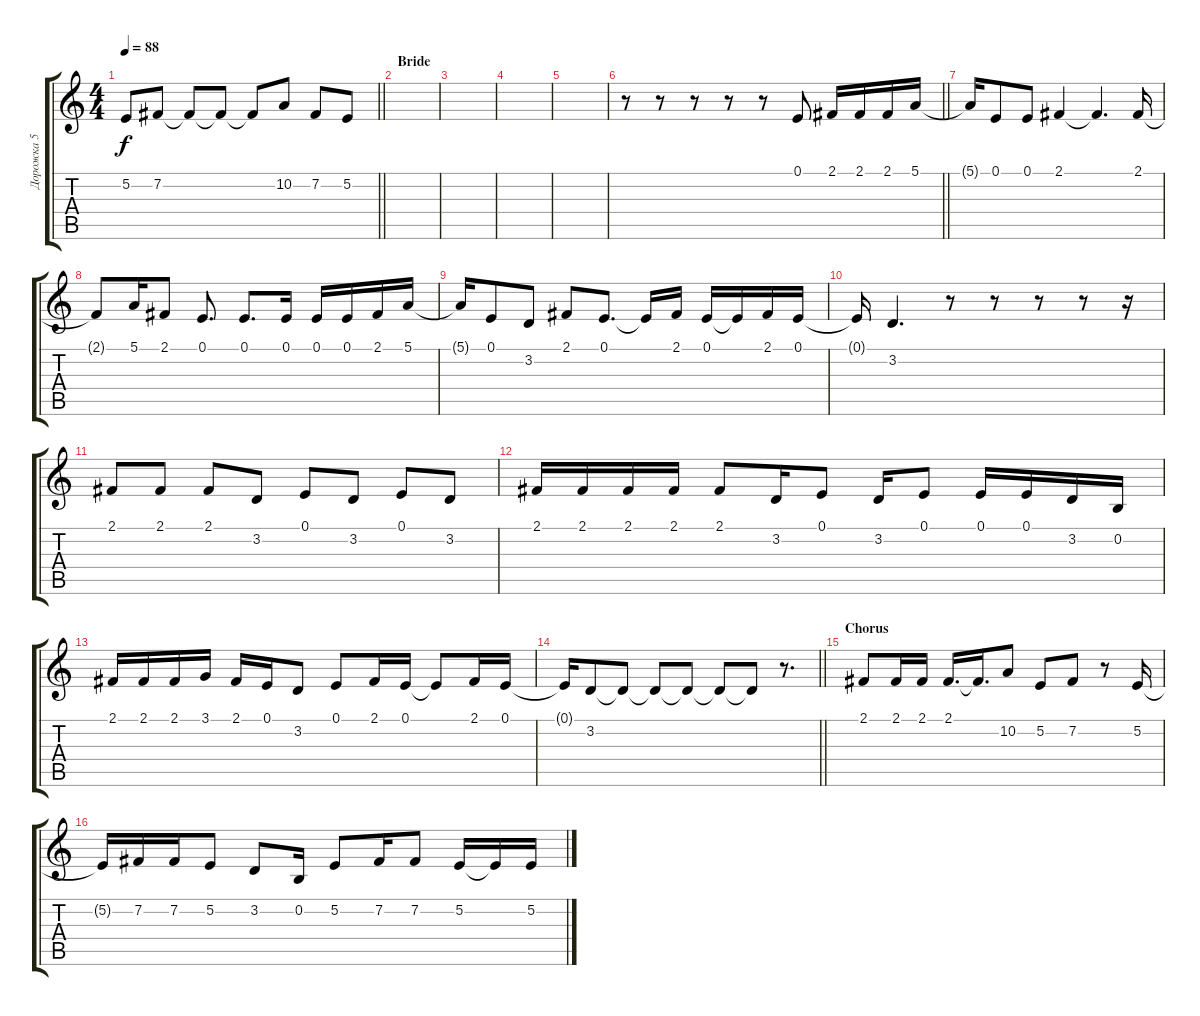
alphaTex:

\track ("Дорожка 5" "Дорожка 5") {instrument altosax}
\staff {score tabs}
\tuning (E4 B3 G3 D3 A2 E2) {hide}
\ts (4 4)
\tempo 88
\clef g2
\barLineRight lightlight
\ks c
5.2{t}.8{dy f} 7.2.8 7.2{t}.8 7.2{t}.8 7.2{t}.8 10.2.8 7.2.8 5.2.8 |
\section ("" "Bride")
|
|
|
|
\barLineRight lightlight
r.8 r.8 r.8 r.8 r.8 0.1.8 2.1.16 2.1.16 2.1.16 5.1.16 |
5.1{t}.16 0.1.8 0.1.8 2.1.4 2.1{t}.4{d} 2.1.16 |
2.1{t}.8 5.1.16 2.1.8 0.1.8{d} 0.1.8{d} 0.1.16 0.1.16 0.1.16 2.1.16 5.1.16 |
5.1{t}.16 0.1.8 3.2.8 2.1.8 0.1.8{d} 0.1{t}.16 2.1.16 0.1.16 0.1{t}.16 2.1.16 0.1.16 |
0.1{t}.16 3.2.4{d} r.8 r.8 r.8 r.8 r.16 |
2.1.8 2.1.8 2.1.8 3.2.8 0.1.8 3.2.8 0.1.8 3.2.8 |
2.1.16 2.1.16 2.1.16 2.1.16 2.1.8 3.2.16 0.1.8 3.2.16 0.1.8 0.1.16 0.1.16 3.2.16 0.2.16 |
2.1.16 2.1.16 2.1.16 3.1.16 2.1.16 0.1.16 3.2.8 0.1.8 2.1.16 0.1.16 0.1{t}.8 2.1.16 0.1.16 |
\barLineRight lightlight
0.1{t}.16 3.2.8 3.2{t}.8 3.2{t}.8 3.2{t}.8 3.2{t}.8 3.2{t}.8 r.8{d} |
\section ("" "Chorus")
2.1.8 2.1.16 2.1.16 2.1.16{d} 2.1{t}.16{d} 10.2.8 5.2.8 7.2.8 r.8 5.2.16 |
5.2{t}.16 7.2.16 7.2.16 5.2.8 3.2.8 0.2.16 5.2.8 7.2.16 7.2.8 5.2.16 5.2{t}.16 5.2.16
